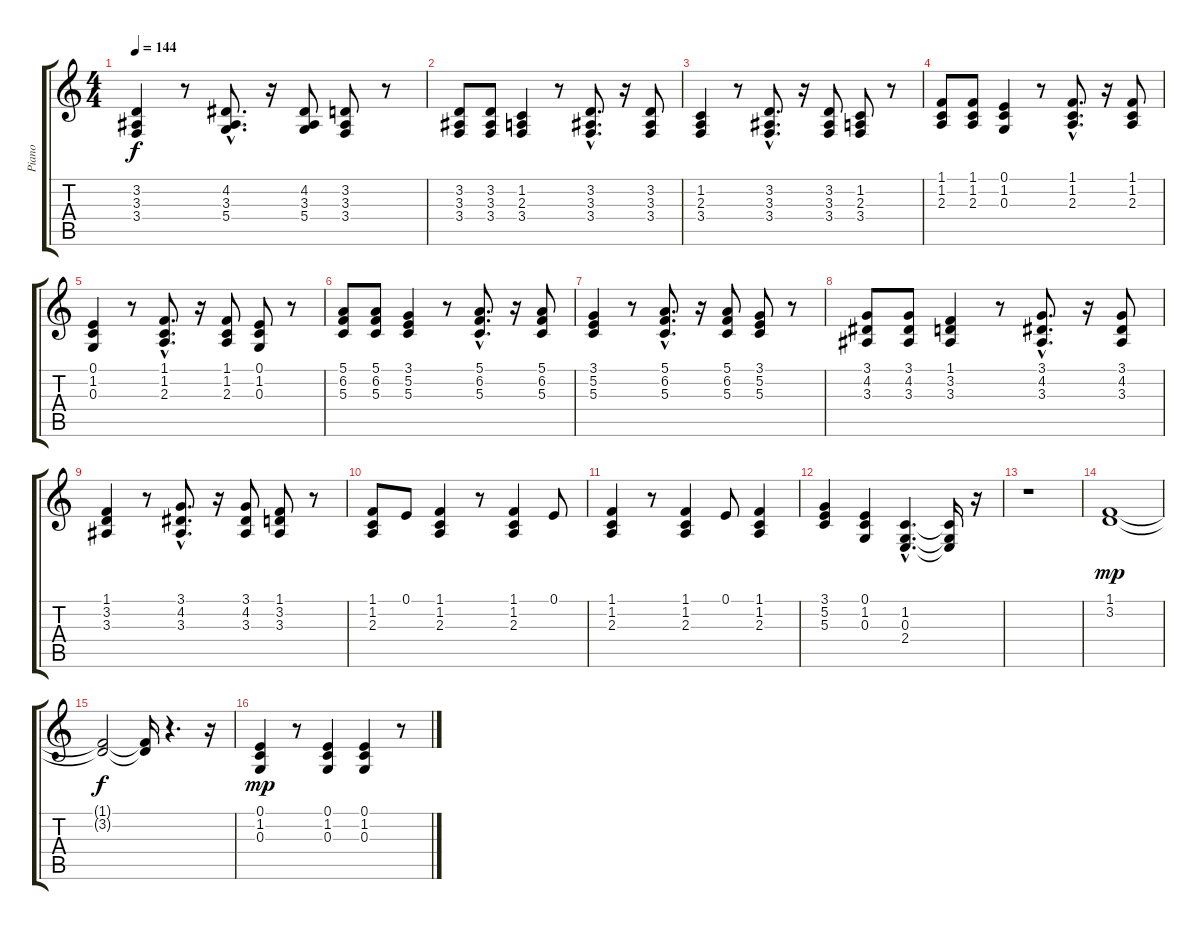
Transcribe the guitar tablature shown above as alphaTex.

\track ("Piano" "Piano") {instrument brightacousticpiano}
\staff {score tabs}
\tuning (E4 B3 G3 D3 A2 E2) {hide}
\ts (4 4)
\tempo 144
\clef g2
\ks c
(3.2 3.3 3.4).4{dy f} r.8 (4.2{hac} 3.3{hac} 5.4{hac}).8{d} r.16 (4.2 3.3 5.4).8 (3.2 3.3 3.4).8 r.8 |
(3.2 3.3 3.4).8 (3.2 3.3 3.4).8 (1.2 2.3 3.4).4 r.8 (3.2{hac} 3.3{hac} 3.4{hac}).8{d} r.16 (3.2 3.3 3.4).8 |
(1.2 2.3 3.4).4 r.8 (3.2{hac} 3.3{hac} 3.4{hac}).8{d} r.16 (3.2 3.3 3.4).8 (1.2 2.3 3.4).8 r.8 |
(1.1 1.2 2.3).8 (1.1 1.2 2.3).8 (0.1 1.2 0.3).4 r.8 (1.1{hac} 1.2{hac} 2.3{hac}).8{d} r.16 (1.1 1.2 2.3).8 |
(0.1 1.2 0.3).4 r.8 (1.1{hac} 1.2{hac} 2.3{hac}).8{d} r.16 (1.1 1.2 2.3).8 (0.1 1.2 0.3).8 r.8 |
(5.1 6.2 5.3).8 (5.1 6.2 5.3).8 (3.1 5.2 5.3).4 r.8 (5.1{hac} 6.2{hac} 5.3{hac}).8{d} r.16 (5.1 6.2 5.3).8 |
(3.1 5.2 5.3).4 r.8 (5.1{hac} 6.2{hac} 5.3{hac}).8{d} r.16 (5.1 6.2 5.3).8 (3.1 5.2 5.3).8 r.8 |
(3.1 4.2 3.3).8 (3.1 4.2 3.3).8 (1.1 3.2 3.3).4 r.8 (3.1{hac} 4.2{hac} 3.3{hac}).8{d} r.16 (3.1 4.2 3.3).8 |
(1.1 3.2 3.3).4 r.8 (3.1{hac} 4.2{hac} 3.3{hac}).8{d} r.16 (3.1 4.2 3.3).8 (1.1 3.2 3.3).8 r.8 |
(1.1 1.2 2.3).8 0.1.8 (1.1 1.2 2.3).4 r.8 (1.1 1.2 2.3).4 0.1.8 |
(1.1 1.2 2.3).4 r.8 (1.1 1.2 2.3).4 0.1.8 (1.1 1.2 2.3).4 |
(3.1 5.2 5.3).4 (0.1 1.2 0.3).4 (1.2{hac} 0.3{hac} 2.4{hac}).4{d} (1.2{t} 0.3{t} 2.4{t}).16 r.16 |
r.1 |
(1.1 3.2).1{dy mp} |
(1.1{t} 3.2{t}).2{dy f} (1.1{t} 3.2{t}).16 r.4{d} r.16 |
(0.1 1.2 0.3).4{dy mp} r.8 (0.1 1.2 0.3).4 (0.1 1.2 0.3).4 r.8
